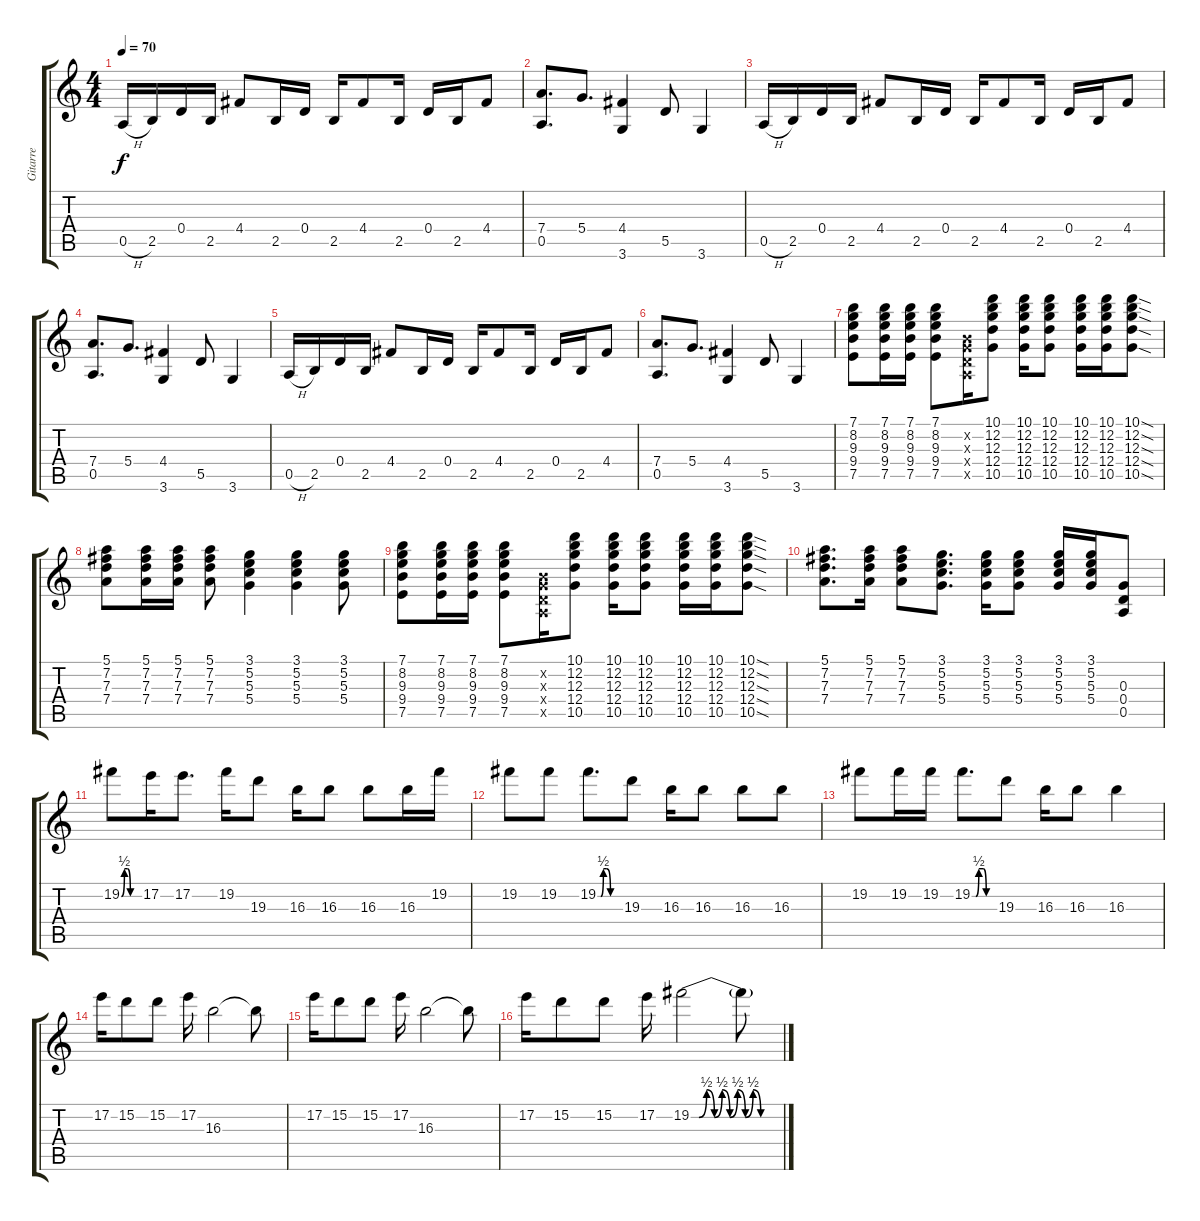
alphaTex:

\track ("Gitarre" "Gitarre") {instrument distortionguitar}
\staff {score tabs}
\tuning (E4 B3 G3 D3 A2 E2) {hide}
\ts (4 4)
\tempo 70
\clef g2
\ks c
0.5{h}.16{dy f} 2.5.16 0.4.16 2.5.16 4.4.8 2.5.16 0.4.16 2.5.16 4.4.8 2.5.16 0.4.16 2.5.16 4.4.8 |
(7.4 0.5).8{d} 5.4.8{d} (4.4 3.6).4 5.5.8 3.6.4 |
0.5{h}.16 2.5.16 0.4.16 2.5.16 4.4.8 2.5.16 0.4.16 2.5.16 4.4.8 2.5.16 0.4.16 2.5.16 4.4.8 |
(7.4 0.5).8{d} 5.4.8{d} (4.4 3.6).4 5.5.8 3.6.4 |
0.5{h}.16 2.5.16 0.4.16 2.5.16 4.4.8 2.5.16 0.4.16 2.5.16 4.4.8 2.5.16 0.4.16 2.5.16 4.4.8 |
(7.4 0.5).8{d} 5.4.8{d} (4.4 3.6).4 5.5.8 3.6.4 |
(7.1 8.2 9.3 9.4 7.5).8{instrument electricguitarclean} (7.1 8.2 9.3 9.4 7.5).16 (7.1 8.2 9.3 9.4 7.5).16 (7.1 8.2 9.3 9.4 7.5).8 (0.2{x} 0.3{x} 0.4{x} 0.5{x}).16 (10.1 12.2 12.3 12.4 10.5).8 (10.1 12.2 12.3 12.4 10.5).16 (10.1 12.2 12.3 12.4 10.5).8 (10.1 12.2 12.3 12.4 10.5).16 (10.1 12.2 12.3 12.4 10.5).16 (10.1{sod} 12.2{sod} 12.3{sod} 12.4{sod} 10.5{sod}).8 |
(5.1 7.2 7.3 7.4).8 (5.1 7.2 7.3 7.4).16 (5.1 7.2 7.3 7.4).16 (5.1 7.2 7.3 7.4).8 (3.1 5.2 5.3 5.4).4 (3.1 5.2 5.3 5.4).4 (3.1 5.2 5.3 5.4).8 |
(7.1 8.2 9.3 9.4 7.5).8 (7.1 8.2 9.3 9.4 7.5).16 (7.1 8.2 9.3 9.4 7.5).16 (7.1 8.2 9.3 9.4 7.5).8 (0.2{x} 0.3{x} 0.4{x} 0.5{x}).16 (10.1 12.2 12.3 12.4 10.5).8 (10.1 12.2 12.3 12.4 10.5).16 (10.1 12.2 12.3 12.4 10.5).8 (10.1 12.2 12.3 12.4 10.5).16 (10.1 12.2 12.3 12.4 10.5).16 (10.1{sod} 12.2{sod} 12.3{sod} 12.4{sod} 10.5{sod}).8 |
(5.1 7.2 7.3 7.4).8{d} (5.1 7.2 7.3 7.4).16 (5.1 7.2 7.3 7.4).8 (3.1 5.2 5.3 5.4).8{d} (3.1 5.2 5.3 5.4).16 (3.1 5.2 5.3 5.4).8 (3.1 5.2 5.3 5.4).16 (3.1 5.2 5.3 5.4).16 (0.3 0.4 0.5).8{instrument distortionguitar} |
19.2{be (custom 0 0 10 2 20 2 30 0 60 0)}.8{instrument distortionguitar} 17.2.16 17.2.8{d} 19.2.16 19.3.8 16.3.16 16.3.8 16.3.8 16.3.16 19.2.16 |
19.2.8 19.2.8 19.2{be (custom 0 0 8 0 15 2 24 2 34 0 60 0)}.8{d} 19.3.8 16.3.16 16.3.8 16.3.8 16.3.8 |
19.2.8 19.2.16 19.2.16 19.2{be (custom 0 0 10 0 18 2 30 2 38 0 60 0)}.8{d} 19.3.8 16.3.16 16.3.8 16.3.4 |
17.2.16 15.2.8 15.2.8 17.2.16 16.3.2 16.3{t}.8 |
17.2.16 15.2.8 15.2.8 17.2.16 16.3.2 16.3{t}.8 |
17.2.16 15.2.8 15.2.8 17.2.16 19.2{be (custom 0 0 5 0 10 2 15 0 20 2 25 0 30 2 35 0 40 2 45 0 48 0 56 0 60 0)}.2 19.2{t}.8
